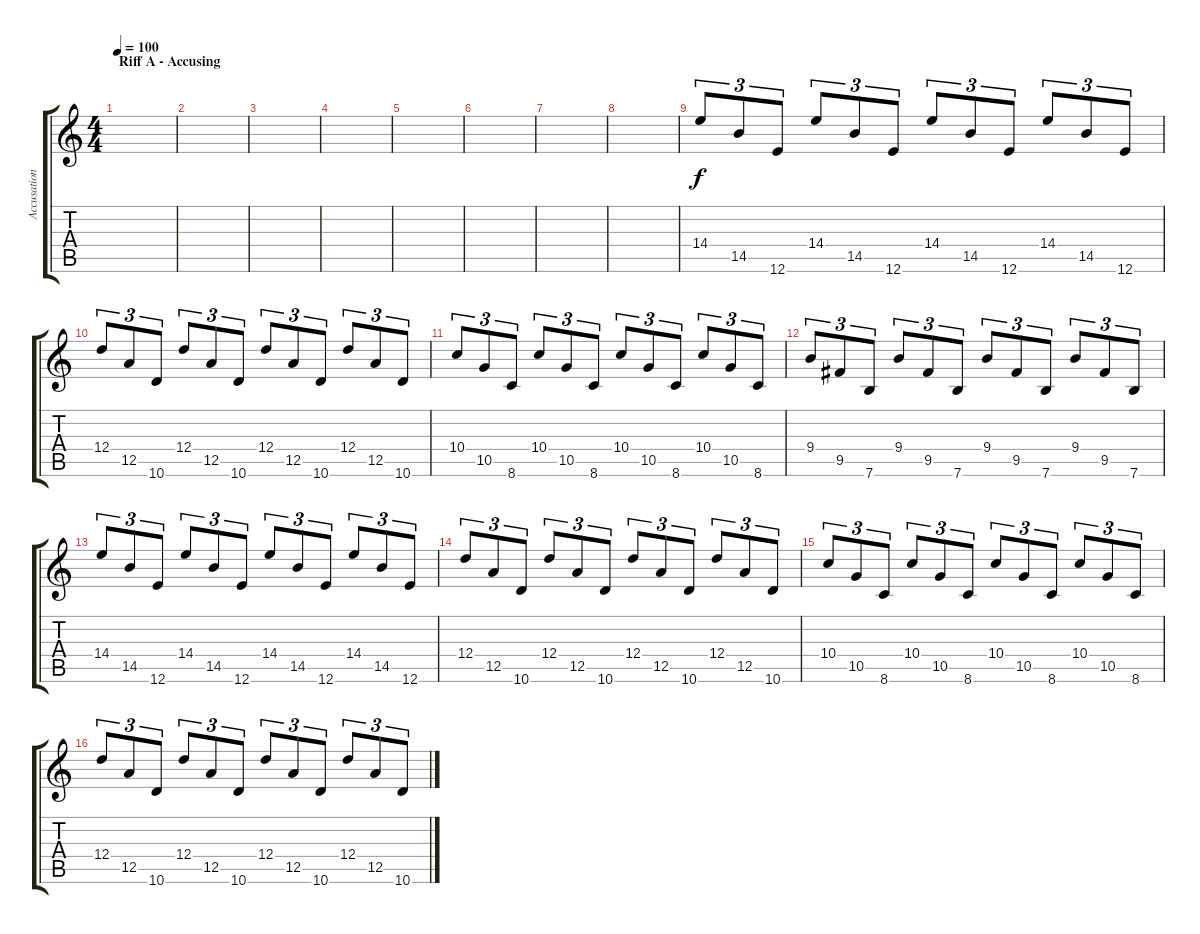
\track ("Accusation" "Accusation") {instrument distortionguitar}
\staff {score tabs}
\tuning (E4 B3 G3 D3 A2 E2) {hide}
\ts (4 4)
\section ("" "Riff A - Accusing")
\tempo 100
\clef g2
\ks c
|
|
|
|
|
|
|
|
14.4.8{tu (3 2)} 14.5.8{tu (3 2)} 12.6.8{tu (3 2)} 14.4.8{tu (3 2)} 14.5.8{tu (3 2)} 12.6.8{tu (3 2)} 14.4.8{tu (3 2)} 14.5.8{tu (3 2)} 12.6.8{tu (3 2)} 14.4.8{tu (3 2)} 14.5.8{tu (3 2)} 12.6.8{tu (3 2)} |
12.4.8{tu (3 2)} 12.5.8{tu (3 2)} 10.6.8{tu (3 2)} 12.4.8{tu (3 2)} 12.5.8{tu (3 2)} 10.6.8{tu (3 2)} 12.4.8{tu (3 2)} 12.5.8{tu (3 2)} 10.6.8{tu (3 2)} 12.4.8{tu (3 2)} 12.5.8{tu (3 2)} 10.6.8{tu (3 2)} |
10.4.8{tu (3 2)} 10.5.8{tu (3 2)} 8.6.8{tu (3 2)} 10.4.8{tu (3 2)} 10.5.8{tu (3 2)} 8.6.8{tu (3 2)} 10.4.8{tu (3 2)} 10.5.8{tu (3 2)} 8.6.8{tu (3 2)} 10.4.8{tu (3 2)} 10.5.8{tu (3 2)} 8.6.8{tu (3 2)} |
9.4.8{tu (3 2)} 9.5.8{tu (3 2)} 7.6.8{tu (3 2)} 9.4.8{tu (3 2)} 9.5.8{tu (3 2)} 7.6.8{tu (3 2)} 9.4.8{tu (3 2)} 9.5.8{tu (3 2)} 7.6.8{tu (3 2)} 9.4.8{tu (3 2)} 9.5.8{tu (3 2)} 7.6.8{tu (3 2)} |
14.4.8{tu (3 2)} 14.5.8{tu (3 2)} 12.6.8{tu (3 2)} 14.4.8{tu (3 2)} 14.5.8{tu (3 2)} 12.6.8{tu (3 2)} 14.4.8{tu (3 2)} 14.5.8{tu (3 2)} 12.6.8{tu (3 2)} 14.4.8{tu (3 2)} 14.5.8{tu (3 2)} 12.6.8{tu (3 2)} |
12.4.8{tu (3 2)} 12.5.8{tu (3 2)} 10.6.8{tu (3 2)} 12.4.8{tu (3 2)} 12.5.8{tu (3 2)} 10.6.8{tu (3 2)} 12.4.8{tu (3 2)} 12.5.8{tu (3 2)} 10.6.8{tu (3 2)} 12.4.8{tu (3 2)} 12.5.8{tu (3 2)} 10.6.8{tu (3 2)} |
10.4.8{tu (3 2)} 10.5.8{tu (3 2)} 8.6.8{tu (3 2)} 10.4.8{tu (3 2)} 10.5.8{tu (3 2)} 8.6.8{tu (3 2)} 10.4.8{tu (3 2)} 10.5.8{tu (3 2)} 8.6.8{tu (3 2)} 10.4.8{tu (3 2)} 10.5.8{tu (3 2)} 8.6.8{tu (3 2)} |
12.4.8{tu (3 2)} 12.5.8{tu (3 2)} 10.6.8{tu (3 2)} 12.4.8{tu (3 2)} 12.5.8{tu (3 2)} 10.6.8{tu (3 2)} 12.4.8{tu (3 2)} 12.5.8{tu (3 2)} 10.6.8{tu (3 2)} 12.4.8{tu (3 2)} 12.5.8{tu (3 2)} 10.6.8{tu (3 2)}
